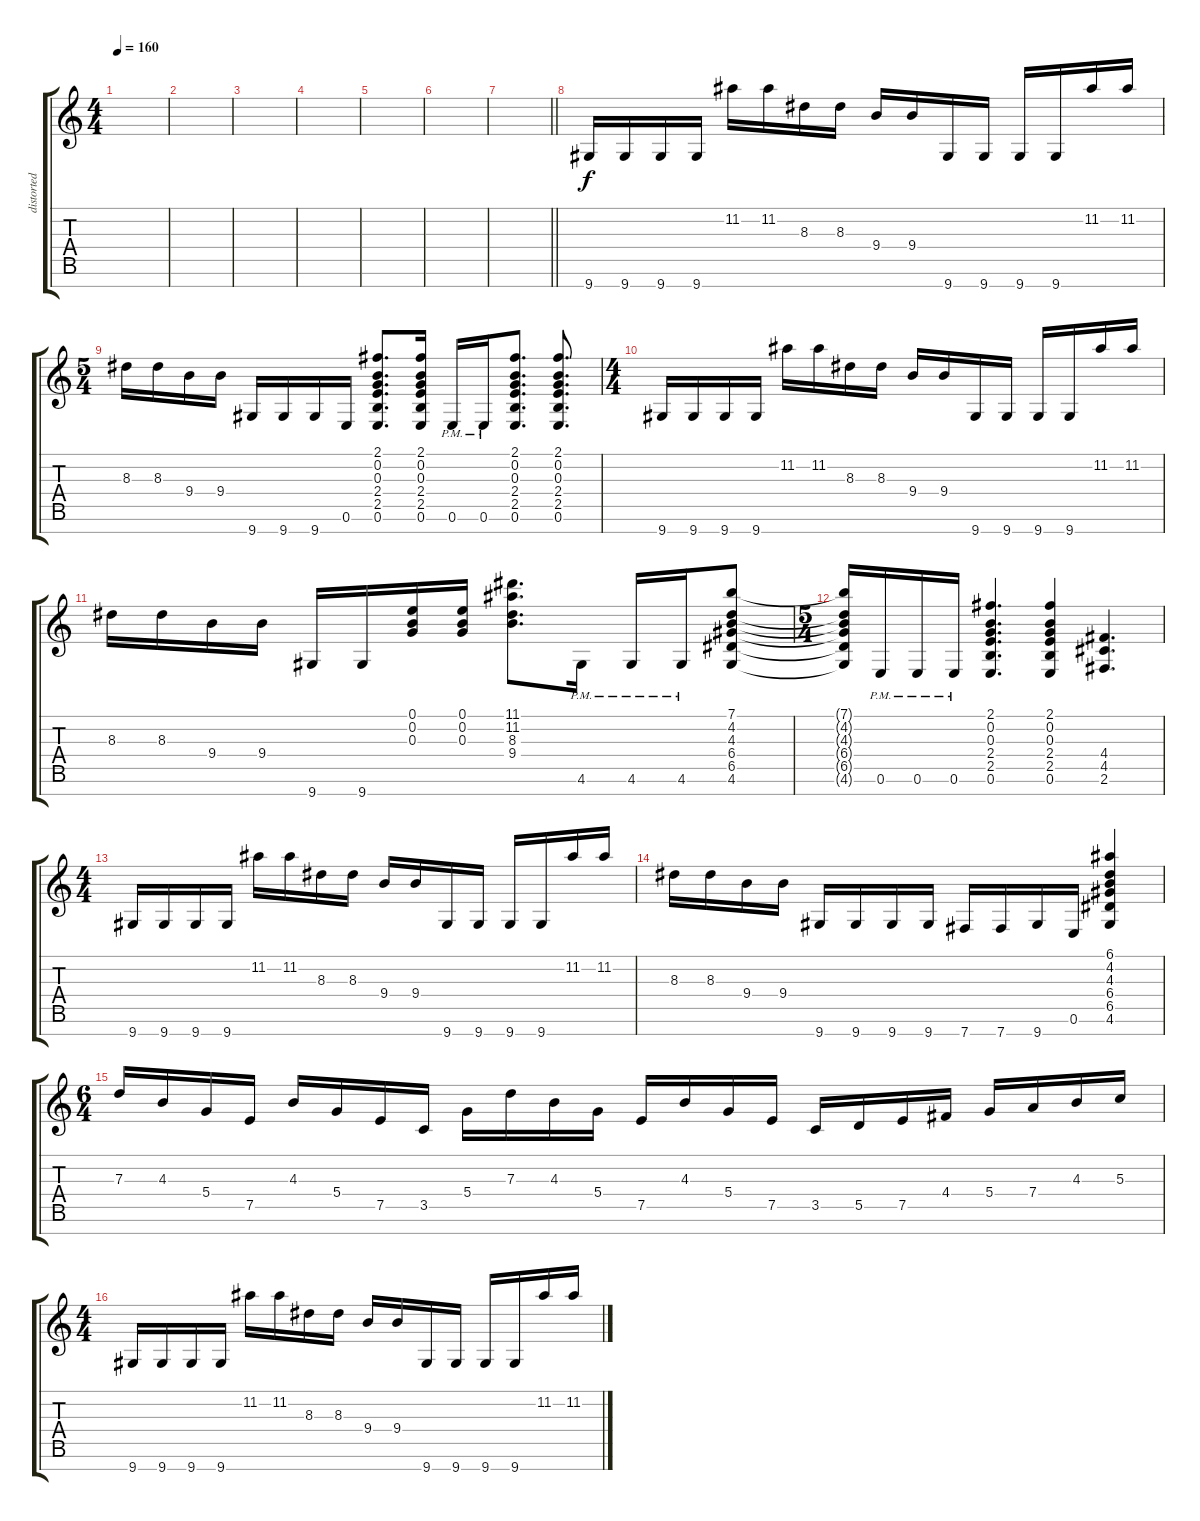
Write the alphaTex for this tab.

\track ("distorted lead" "distorted ") {instrument distortionguitar}
\staff {score tabs}
\tuning (E4 B3 G3 D3 A2 E2 B1) {hide}
\ts (4 4)
\tempo 160
\clef g2
\ks c
|
|
|
|
|
|
\barLineRight lightlight
|
9.7.16 9.7.16 9.7.16 9.7.16 11.2.16 11.2.16 8.3.16 8.3.16 9.4.16 9.4.16 9.7.16 9.7.16 9.7.16 9.7.16 11.2.16 11.2.16 |
\ts (5 4)
8.3.16 8.3.16 9.4.16 9.4.16 9.7.16 9.7.16 9.7.16 0.6.16 (2.1 0.2 0.3 2.4 2.5 0.6).8{d} (2.1 0.2 0.3 2.4 2.5 0.6).16 0.6{pm}.16 0.6{pm}.16 (2.1 0.2 0.3 2.4 2.5 0.6).8{d} (2.1 0.2 0.3 2.4 2.5 0.6).8{d} |
\ts (4 4)
9.7.16 9.7.16 9.7.16 9.7.16 11.2.16 11.2.16 8.3.16 8.3.16 9.4.16 9.4.16 9.7.16 9.7.16 9.7.16 9.7.16 11.2.16 11.2.16 |
8.3.16 8.3.16 9.4.16 9.4.16 9.7.16 9.7.16 (0.1 0.2 0.3).16 (0.1 0.2 0.3).16 (11.1 11.2 8.3 9.4).8{d} 4.6{pm}.16 4.6{pm}.16 4.6{pm}.16 (7.1 4.2 4.3 6.4 6.5 4.6).8 |
\ts (5 4)
(7.1{t} 4.2{t} 4.3{t} 6.4{t} 6.5{t} 4.6{t}).16 0.6{pm}.16 0.6{pm}.16 0.6{pm}.16 (2.1 0.2 0.3 2.4 2.5 0.6).4{d} (2.1 0.2 0.3 2.4 2.5 0.6).4 (4.4 4.5 2.6).4{d} |
\ts (4 4)
9.7.16 9.7.16 9.7.16 9.7.16 11.2.16 11.2.16 8.3.16 8.3.16 9.4.16 9.4.16 9.7.16 9.7.16 9.7.16 9.7.16 11.2.16 11.2.16 |
8.3.16 8.3.16 9.4.16 9.4.16 9.7.16 9.7.16 9.7.16 9.7.16 7.7.16 7.7.16 9.7.16 0.6.16 (6.1 4.2 4.3 6.4 6.5 4.6).4 |
\ts (6 4)
7.3.16 4.3.16 5.4.16 7.5.16 4.3.16 5.4.16 7.5.16 3.5.16 5.4.16 7.3.16 4.3.16 5.4.16 7.5.16 4.3.16 5.4.16 7.5.16 3.5.16 5.5.16 7.5.16 4.4.16 5.4.16 7.4.16 4.3.16 5.3.16 |
\ts (4 4)
9.7.16 9.7.16 9.7.16 9.7.16 11.2.16 11.2.16 8.3.16 8.3.16 9.4.16 9.4.16 9.7.16 9.7.16 9.7.16 9.7.16 11.2.16 11.2.16
